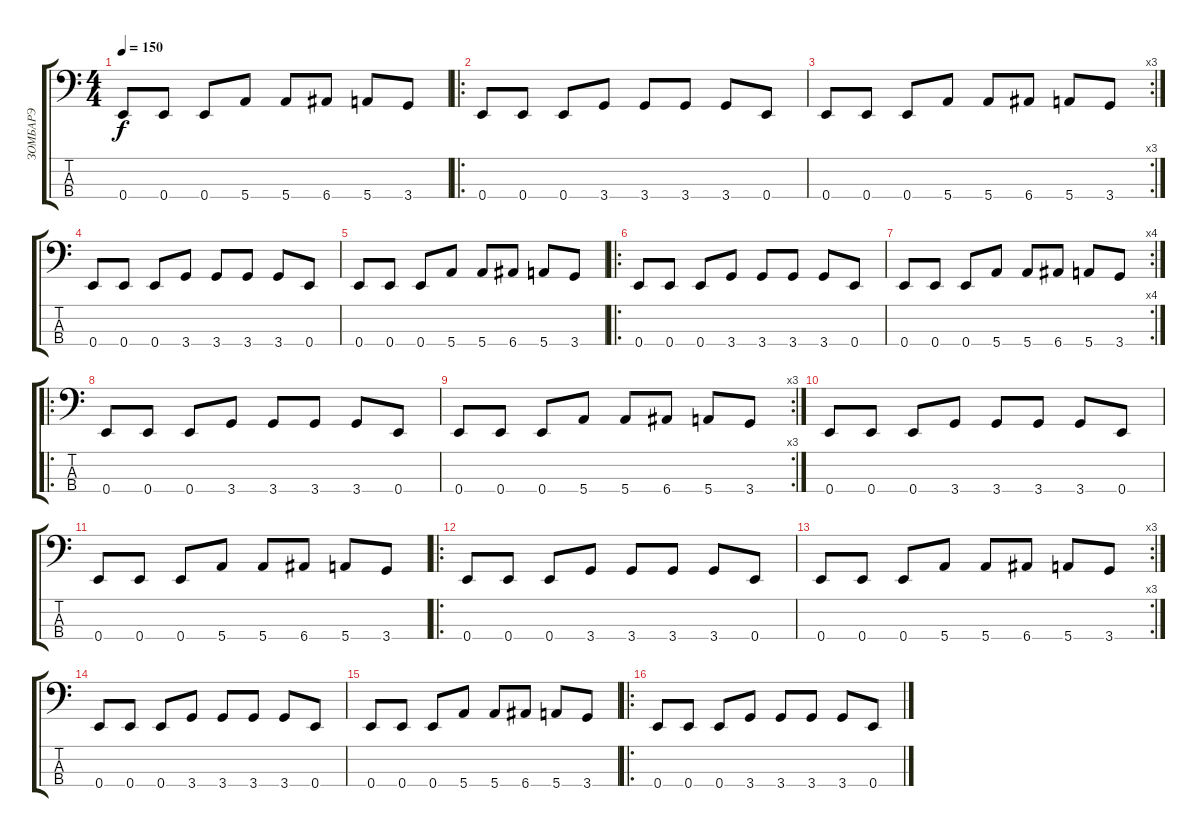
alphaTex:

\track ("ЗОМБАРЭ" "ЗОМБАРЭ") {instrument slapbass2}
\staff {score tabs}
\tuning (G2 D2 A1 E1) {hide}
\ts (4 4)
\tempo 150
\clef f4
\ks c
0.4.8{dy f} 0.4.8 0.4.8 5.4.8 5.4.8 6.4.8 5.4.8 3.4.8 |
\ro
0.4.8 0.4.8 0.4.8 3.4.8 3.4.8 3.4.8 3.4.8 0.4.8 |
\rc 3
0.4.8 0.4.8 0.4.8 5.4.8 5.4.8 6.4.8 5.4.8 3.4.8 |
0.4.8 0.4.8 0.4.8 3.4.8 3.4.8 3.4.8 3.4.8 0.4.8 |
0.4.8 0.4.8 0.4.8 5.4.8 5.4.8 6.4.8 5.4.8 3.4.8 |
\ro
0.4.8 0.4.8 0.4.8 3.4.8 3.4.8 3.4.8 3.4.8 0.4.8 |
\rc 4
0.4.8 0.4.8 0.4.8 5.4.8 5.4.8 6.4.8 5.4.8 3.4.8 |
\ro
0.4.8 0.4.8 0.4.8 3.4.8 3.4.8 3.4.8 3.4.8 0.4.8 |
\rc 3
0.4.8 0.4.8 0.4.8 5.4.8 5.4.8 6.4.8 5.4.8 3.4.8 |
0.4.8 0.4.8 0.4.8 3.4.8 3.4.8 3.4.8 3.4.8 0.4.8 |
0.4.8 0.4.8 0.4.8 5.4.8 5.4.8 6.4.8 5.4.8 3.4.8 |
\ro
0.4.8 0.4.8 0.4.8 3.4.8 3.4.8 3.4.8 3.4.8 0.4.8 |
\rc 3
0.4.8 0.4.8 0.4.8 5.4.8 5.4.8 6.4.8 5.4.8 3.4.8 |
0.4.8 0.4.8 0.4.8 3.4.8 3.4.8 3.4.8 3.4.8 0.4.8 |
0.4.8 0.4.8 0.4.8 5.4.8 5.4.8 6.4.8 5.4.8 3.4.8 |
\ro
0.4.8 0.4.8 0.4.8 3.4.8 3.4.8 3.4.8 3.4.8 0.4.8
